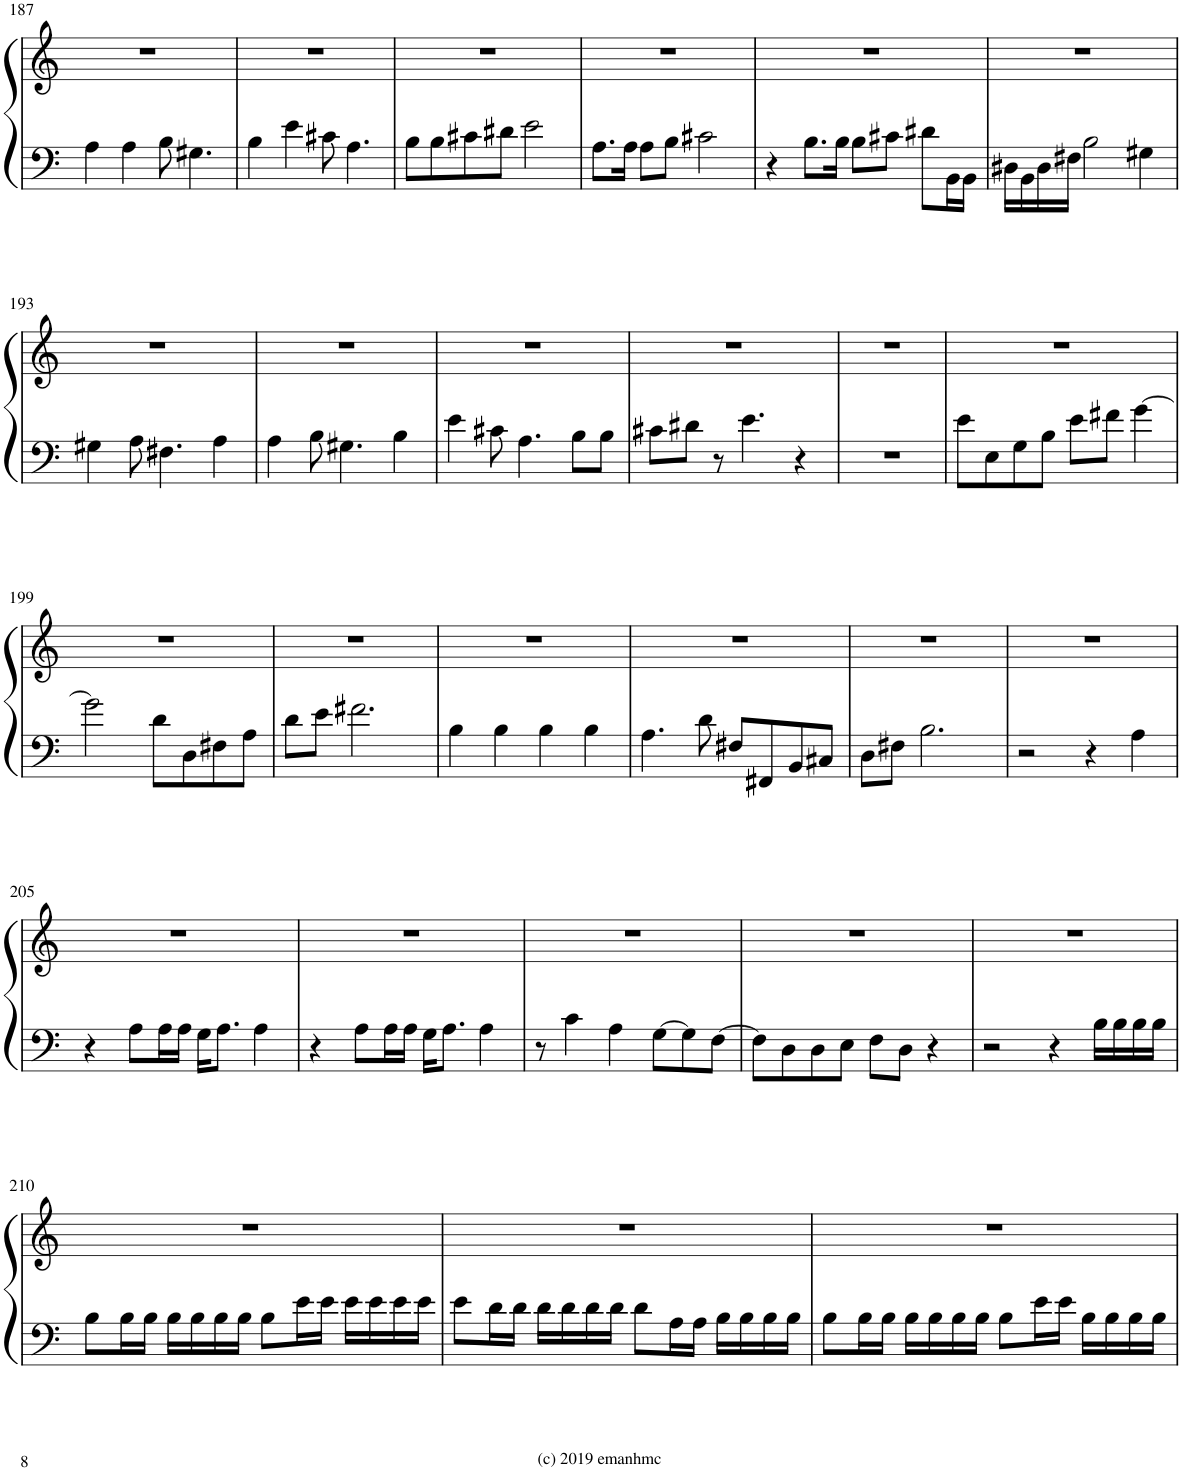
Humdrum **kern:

**kern	**kern
*part1	*part1
*staff2	*staff1
*I"Piano	*
*I'Pno.	*
!!LO:PB:g=z
*clefF4	*clefG2
*k[]	*k[]
*M4/4	*M4/4
*met(c)	*met(c)
=187	=187
4A\	1r
4A\	.
8B\	.
4.G#X\	.
=188	=188
4B\	1r
4e\	.
8c#X\	.
4.A\	.
=189	=189
8B\L	1r
8B\	.
8c#X\	.
8d#X\J	.
2e\	.
=190	=190
8.A\L	1r
16A\Jk	.
8A\L	.
8B\J	.
2c#X\	.
=191	=191
4r	1r
8.B\L	.
16B\Jk	.
8B\L	.
8c#X\J	.
8d#X\L	.
16BB\L	.
16BB\JJ	.
=192	=192
16D#X\LL	1r
16BB\	.
16D#\	.
16F#X\JJ	.
2B\	.
4G#X\	.
!!LO:LB:g=z
=193	=193
4G#X\	1r
8A\	.
4.F#X\	.
4A\	.
=194	=194
4A\	1r
8B\	.
4.G#X\	.
4B\	.
=195	=195
4e\	1r
8c#X\	.
4.A\	.
8B\L	.
8B\J	.
=196	=196
8c#X\L	1r
8d#X\J	.
8r	.
4.e\	.
4r	.
=197	=197
1r	1r
=198	=198
8e\L	1r
8E\	.
8G\	.
8B\J	.
8e\L	.
8f#X\J	.
[4g\	.
!!LO:LB:g=z
=199	=199
2g\]	1r
8d\L	.
8D\	.
8F#X\	.
8A\J	.
=200	=200
8d\L	1r
8e\J	.
2.f#X\	.
=201	=201
4B\	1r
4B\	.
4B\	.
4B\	.
=202	=202
4.A\	1r
8d\	.
8F#X/L	.
8FF#X/	.
8BB/	.
8C#X/J	.
=203	=203
8D\L	1r
8F#X\J	.
2.B\	.
=204	=204
2r	1r
4r	.
4A\	.
!!LO:LB:g=z
=205	=205
4r	1r
8A\L	.
16A\L	.
16A\JJ	.
16G\KL	.
8.A\J	.
4A\	.
=206	=206
4r	1r
8A\L	.
16A\L	.
16A\JJ	.
16G\KL	.
8.A\J	.
4A\	.
=207	=207
8r	1r
4c\	.
4A\	.
[8G\L	.
8G\]	.
[8F\J	.
=208	=208
8F\L]	1r
8D\	.
8D\	.
8E\J	.
8F\L	.
8D\J	.
4r	.
=209	=209
2r	1r
4r	.
16B\LL	.
16B\	.
16B\	.
16B\JJ	.
!!LO:LB:g=z
=210	=210
8B\L	1r
16B\L	.
16B\JJ	.
16B\LL	.
16B\	.
16B\	.
16B\JJ	.
8B\L	.
16e\L	.
16e\JJ	.
16e\LL	.
16e\	.
16e\	.
16e\JJ	.
=211	=211
8e\L	1r
16d\L	.
16d\JJ	.
16d\LL	.
16d\	.
16d\	.
16d\JJ	.
8d\L	.
16A\L	.
16A\JJ	.
16B\LL	.
16B\	.
16B\	.
16B\JJ	.
=212	=212
8B\L	1r
16B\L	.
16B\JJ	.
16B\LL	.
16B\	.
16B\	.
16B\JJ	.
8B\L	.
16e\L	.
16e\JJ	.
16B\LL	.
16B\	.
16B\	.
16B\JJ	.
=	=
*-	*-
